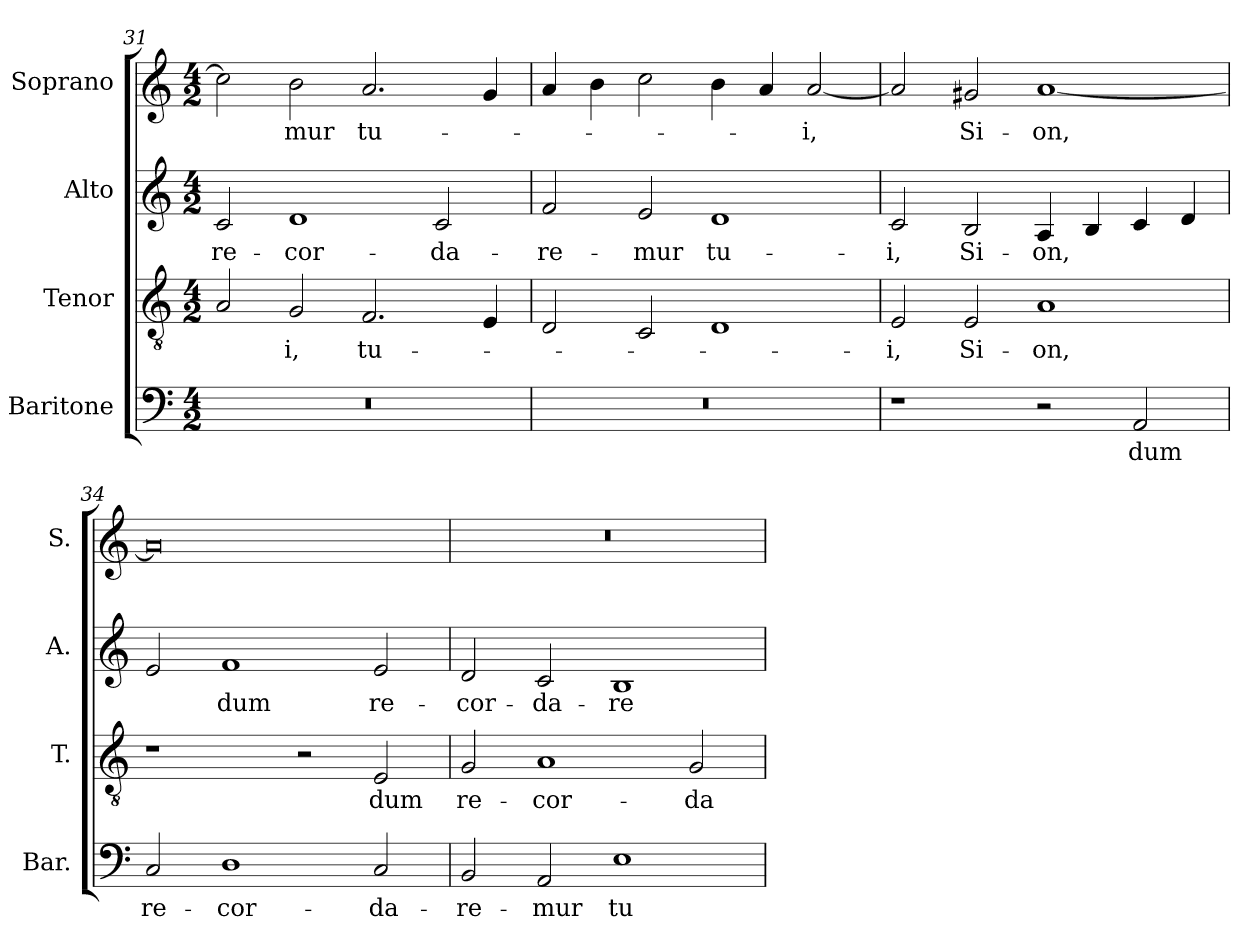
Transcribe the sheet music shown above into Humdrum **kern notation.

**kern	**text	**kern	**text	**kern	**text	**kern	**text
*part4	*part4	*part3	*part3	*part2	*part2	*part1	*part1
*staff4	*staff4	*staff3	*staff3	*staff2	*staff2	*staff1	*staff1
*I"Baritone	*	*I"Tenor	*	*I"Alto	*	*I"Soprano	*
*I'Bar.	*	*I'T.	*	*I'A.	*	*I'S.	*
!!LO:LB:g=z
*clefF4	*	*clefGv2	*	*clefG2	*	*clefG2	*
*	*	*ITrd7c12	*	*	*	*	*
*k[]	*	*k[]	*	*k[]	*	*k[]	*
*C:	*	*C:	*	*C:	*	*C:	*
*M4/2	*	*M4/2	*	*M4/2	*	*M4/2	*
=31	=31	=31	=31	=31	=31	=31	=31
!LO:N:vis=1	!	!	!	!	!	!	!
!	!	!	!	!	!LO:LY:b:color=#000000	!	!
0r	.	2AAi/	.	2ci/	re-	2cci\]	.
!	!	!	!LO:LY:b:color=#000000	!	!	!	!
!	!	!	!	!	!LO:LY:b:color=#000000	!	!
!	!	!	!	!	!	!	!LO:LY:b:color=#000000
.	.	2GGi/	-i,	1di	-cor-	2bi\	-mur
!	!	!	!LO:LY:b:color=#000000	!	!	!	!
!	!	!	!	!	!	!	!LO:LY:b:color=#000000
.	.	2.FFi/	tu-	.	.	2.ai/	tu-
!	!	!	!	!	!LO:LY:b:color=#000000	!	!
.	.	.	.	2ci/	-da-	.	.
.	.	4EEi/	.	.	.	4gi/	.
=32	=32	=32	=32	=32	=32	=32	=32
!LO:N:vis=1	!	!	!	!	!	!	!
!	!	!	!	!	!LO:LY:b:color=#000000	!	!
0r	.	2DDi/	.	2fi/	-re-	4ai/	.
.	.	.	.	.	.	4bi\	.
!	!	!	!	!	!LO:LY:b:color=#000000	!	!
.	.	2CCi/	.	2ei/	-mur	2cci\	.
!	!	!	!	!	!LO:LY:b:color=#000000	!	!
.	.	1DDi	.	1di	tu-	4bi\	.
.	.	.	.	.	.	4ai/	.
!	!	!	!	!	!	!	!LO:LY:b:color=#000000
.	.	.	.	.	.	[2ai/	-i,
=33	=33	=33	=33	=33	=33	=33	=33
!	!	!	!LO:LY:b:color=#000000	!	!	!	!
!	!	!	!	!	!LO:LY:b:color=#000000	!	!
1r	.	2EEi/	-i,	2ci/	-i,	2ai/]	.
!	!	!	!LO:LY:b:color=#000000	!	!	!	!
!	!	!	!	!	!LO:LY:b:color=#000000	!	!
!	!	!	!	!	!	!	!LO:LY:b:color=#000000
.	.	2EEi/	Si-	2Bi/	Si-	2g#Xi/	Si-
!	!	!	!LO:LY:b:color=#000000	!	!	!	!
!	!	!	!	!	!LO:LY:b:color=#000000	!	!
!	!	!	!	!	!	!	!LO:LY:b:color=#000000
2r	.	1AAi	-on,	4Ai/	-on,	[1ai	-on,
.	.	.	.	4Bi/	.	.	.
!	!LO:LY:b:color=#000000	!	!	!	!	!	!
2AAi/	dum	.	.	4ci/	.	.	.
.	.	.	.	4di/	.	.	.
=34	=34	=34	=34	=34	=34	=34	=34
!	!LO:LY:b:color=#000000	!	!	!	!	!	!
2Ci/	re-	1r	.	2ei/	.	0ai]	.
!	!LO:LY:b:color=#000000	!	!	!	!	!	!
!	!	!	!	!	!LO:LY:b:color=#000000	!	!
1Di	-cor-	.	.	1fi	dum	.	.
.	.	2r	.	.	.	.	.
!	!LO:LY:b:color=#000000	!	!	!	!	!	!
!	!	!	!LO:LY:b:color=#000000	!	!	!	!
!	!	!	!	!	!LO:LY:b:color=#000000	!	!
2Ci/	-da-	2EEi/	dum	2ei/	re-	.	.
=35	=35	=35	=35	=35	=35	=35	=35
!	!LO:LY:b:color=#000000	!	!	!	!	!	!
!	!	!	!LO:LY:b:color=#000000	!	!	!	!
!	!	!	!	!	!LO:LY:b:color=#000000	!LO:N:vis=1	!
2BBi/	-re-	2GGi/	re-	2di/	-cor-	0r	.
!	!LO:LY:b:color=#000000	!	!	!	!	!	!
!	!	!	!LO:LY:b:color=#000000	!	!	!	!
!	!	!	!	!	!LO:LY:b:color=#000000	!	!
2AAi/	-mur	1AAi	-cor-	2ci/	-da-	.	.
!	!LO:LY:b:color=#000000	!	!	!	!	!	!
!	!	!	!	!	!LO:LY:b:color=#000000	!	!
1Ei	tu-	.	.	1Bi	-re-	.	.
!	!	!	!LO:LY:b:color=#000000	!	!	!	!
.	.	2GGi/	-da-	.	.	.	.
=	=	=	=	=	=	=	=
*-	*-	*-	*-	*-	*-	*-	*-
